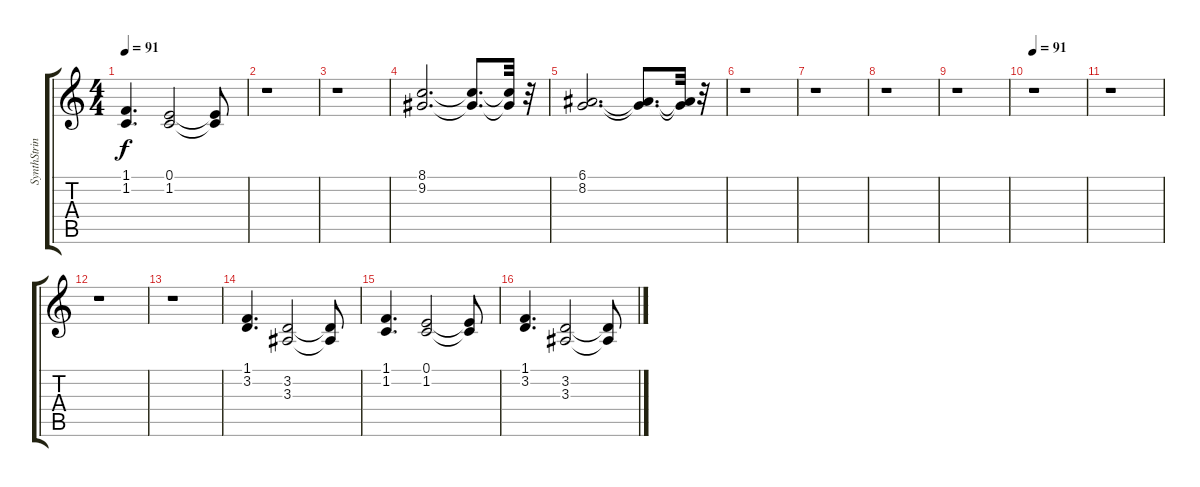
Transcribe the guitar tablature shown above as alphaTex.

\track ("SynthStrings 1" "SynthStrin") {instrument synthstrings1}
\staff {score tabs}
\tuning (E4 B3 G3 D3 A2 E2) {hide}
\ts (4 4)
\tempo 91
\clef g2
\ks c
(1.1 1.2).4{d dy f} (0.1 1.2).2 (0.1{t} 1.2{t}).8 |
r.1 |
r.1 |
(8.1 9.2).2{d volume 7} (8.1{t} 9.2{t}).8{d} (8.1{t} 9.2{t}).32 r.32 |
(6.1 8.2).2{d volume 6} (6.1{t} 8.2{t}).8{d} (6.1{t} 8.2{t}).32 r.32 |
r.1 |
r.1 |
r.1 |
r.1 |
\tempo 91
r.1 |
r.1 |
r.1 |
r.1 |
(1.1 3.2).4{d volume 10} (3.2 3.3).2{volume 10} (3.2{t} 3.3{t}).8 |
(1.1 1.2).4{d} (0.1 1.2).2 (0.1{t} 1.2{t}).8 |
(1.1 3.2).4{d} (3.2 3.3).2 (3.2{t} 3.3{t}).8
